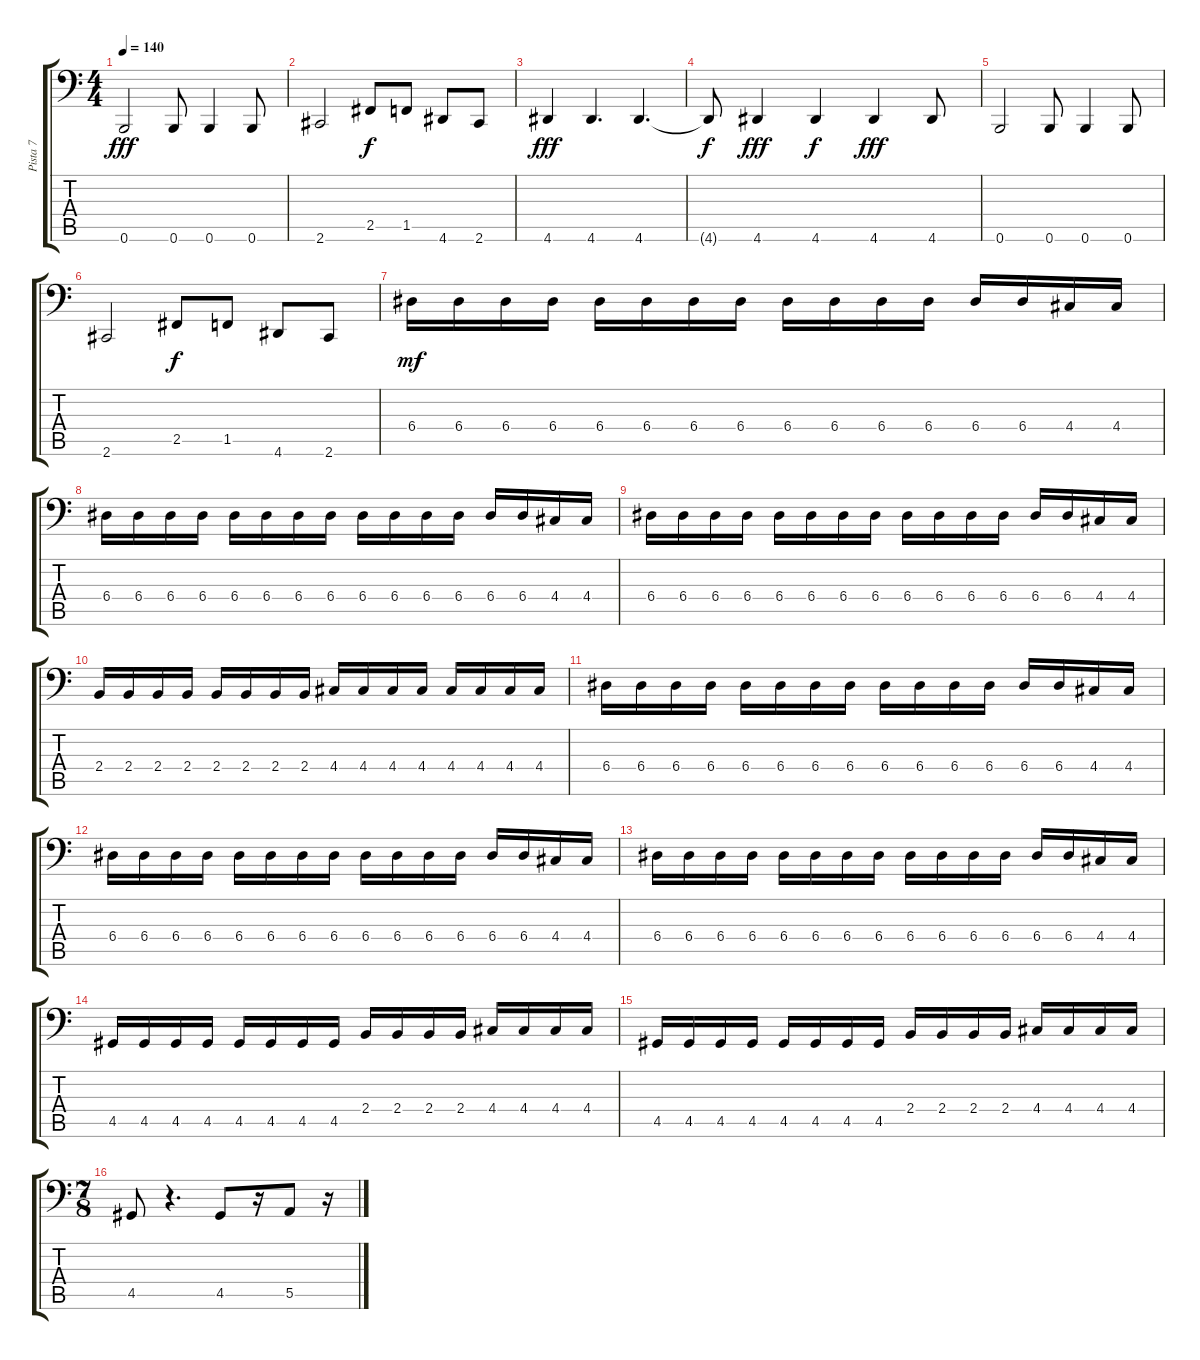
\track ("Pista 7" "Pista 7") {instrument electricbassfinger}
\staff {score tabs}
\tuning (C3 G2 D2 A1 E1 B0) {hide}
\ts (4 4)
\tempo 140
\clef f4
\ks c
0.6.2{dy fff} 0.6.8 0.6.4 0.6.8 |
2.6.2 2.5.8{dy f} 1.5.8 4.6.8 2.6.8 |
4.6.4{dy fff} 4.6.4{d} 4.6.4{d} |
4.6{t}.8{dy f} 4.6.4{dy fff} 4.6.4{dy f} 4.6.4{dy fff} 4.6.8 |
0.6.2 0.6.8 0.6.4 0.6.8 |
2.6.2 2.5.8{dy f} 1.5.8 4.6.8 2.6.8 |
6.4.16{dy mf} 6.4.16 6.4.16 6.4.16 6.4.16 6.4.16 6.4.16 6.4.16 6.4.16 6.4.16 6.4.16 6.4.16 6.4.16 6.4.16 4.4.16 4.4.16 |
6.4.16 6.4.16 6.4.16 6.4.16 6.4.16 6.4.16 6.4.16 6.4.16 6.4.16 6.4.16 6.4.16 6.4.16 6.4.16 6.4.16 4.4.16 4.4.16 |
6.4.16 6.4.16 6.4.16 6.4.16 6.4.16 6.4.16 6.4.16 6.4.16 6.4.16 6.4.16 6.4.16 6.4.16 6.4.16 6.4.16 4.4.16 4.4.16 |
2.4.16 2.4.16 2.4.16 2.4.16 2.4.16 2.4.16 2.4.16 2.4.16 4.4.16 4.4.16 4.4.16 4.4.16 4.4.16 4.4.16 4.4.16 4.4.16 |
6.4.16 6.4.16 6.4.16 6.4.16 6.4.16 6.4.16 6.4.16 6.4.16 6.4.16 6.4.16 6.4.16 6.4.16 6.4.16 6.4.16 4.4.16 4.4.16 |
6.4.16 6.4.16 6.4.16 6.4.16 6.4.16 6.4.16 6.4.16 6.4.16 6.4.16 6.4.16 6.4.16 6.4.16 6.4.16 6.4.16 4.4.16 4.4.16 |
6.4.16 6.4.16 6.4.16 6.4.16 6.4.16 6.4.16 6.4.16 6.4.16 6.4.16 6.4.16 6.4.16 6.4.16 6.4.16 6.4.16 4.4.16 4.4.16 |
4.5.16 4.5.16 4.5.16 4.5.16 4.5.16 4.5.16 4.5.16 4.5.16 2.4.16 2.4.16 2.4.16 2.4.16 4.4.16 4.4.16 4.4.16 4.4.16 |
4.5.16 4.5.16 4.5.16 4.5.16 4.5.16 4.5.16 4.5.16 4.5.16 2.4.16 2.4.16 2.4.16 2.4.16 4.4.16 4.4.16 4.4.16 4.4.16 |
\ts (7 8)
4.5.8 r.4{d} 4.5.8 r.16 5.5.8 r.16
